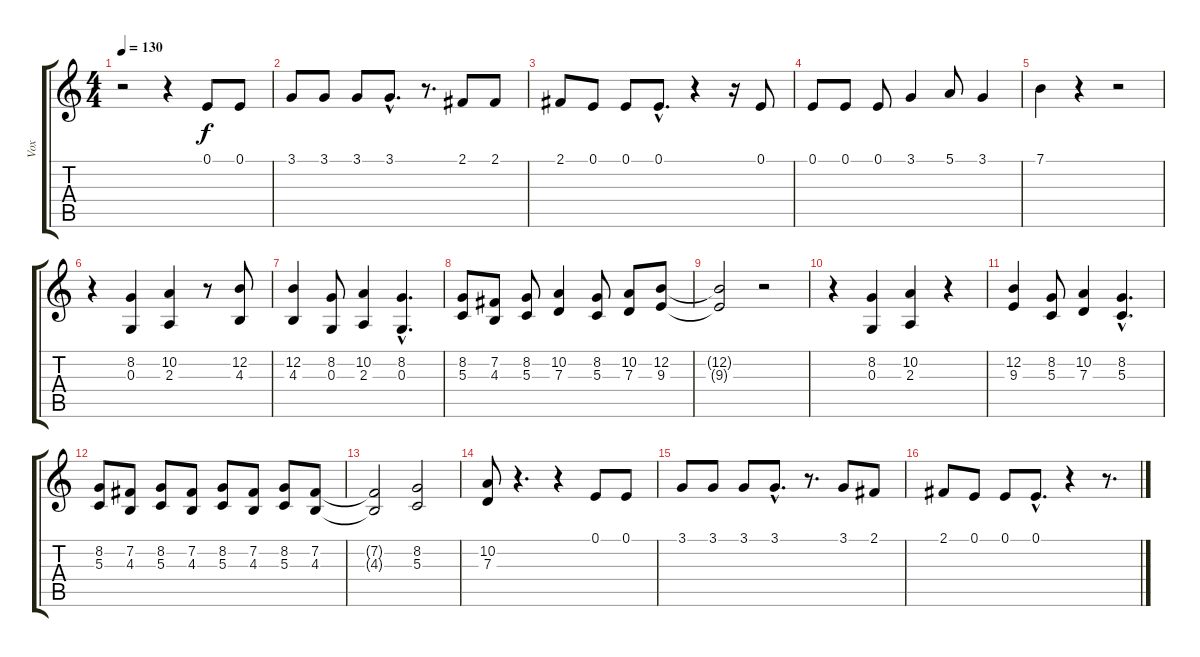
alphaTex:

\track ("Vox" "Vox") {instrument altosax}
\staff {score tabs}
\tuning (E4 B3 G3 D3 A2 E2) {hide}
\ts (4 4)
\tempo 130
\clef g2
\ks c
r.2{dy f} r.4 0.1.8 0.1.8 |
3.1.8 3.1.8 3.1.8 3.1{hac}.8{d} r.8{d} 2.1.8 2.1.8 |
2.1.8 0.1.8 0.1.8 0.1{hac}.8{d} r.4 r.16 0.1.8 |
0.1.8 0.1.8 0.1.8 3.1.4 5.1.8 3.1.4 |
7.1.4 r.4 r.2 |
r.4 (8.2 0.3).4 (10.2 2.3).4 r.8 (12.2 4.3).8 |
(12.2 4.3).4 (8.2 0.3).8 (10.2 2.3).4 (8.2{hac} 0.3{hac}).4{d} |
(8.2 5.3).8 (7.2 4.3).8 (8.2 5.3).8 (10.2 7.3).4 (8.2 5.3).8 (10.2 7.3).8 (12.2 9.3).8 |
(12.2{t} 9.3{t}).2 r.2 |
r.4 (8.2 0.3).4 (10.2 2.3).4 r.4 |
(12.2 9.3).4 (8.2 5.3).8 (10.2 7.3).4 (8.2{hac} 5.3{hac}).4{d} |
(8.2 5.3).8 (7.2 4.3).8 (8.2 5.3).8 (7.2 4.3).8 (8.2 5.3).8 (7.2 4.3).8 (8.2 5.3).8 (7.2 4.3).8 |
(7.2{t} 4.3{t}).2 (8.2 5.3).2 |
(10.2 7.3).8 r.4{d} r.4 0.1.8 0.1.8 |
3.1.8 3.1.8 3.1.8 3.1{hac}.8{d} r.8{d} 3.1.8 2.1.8 |
2.1.8 0.1.8 0.1.8 0.1{hac}.8{d} r.4 r.8{d}
